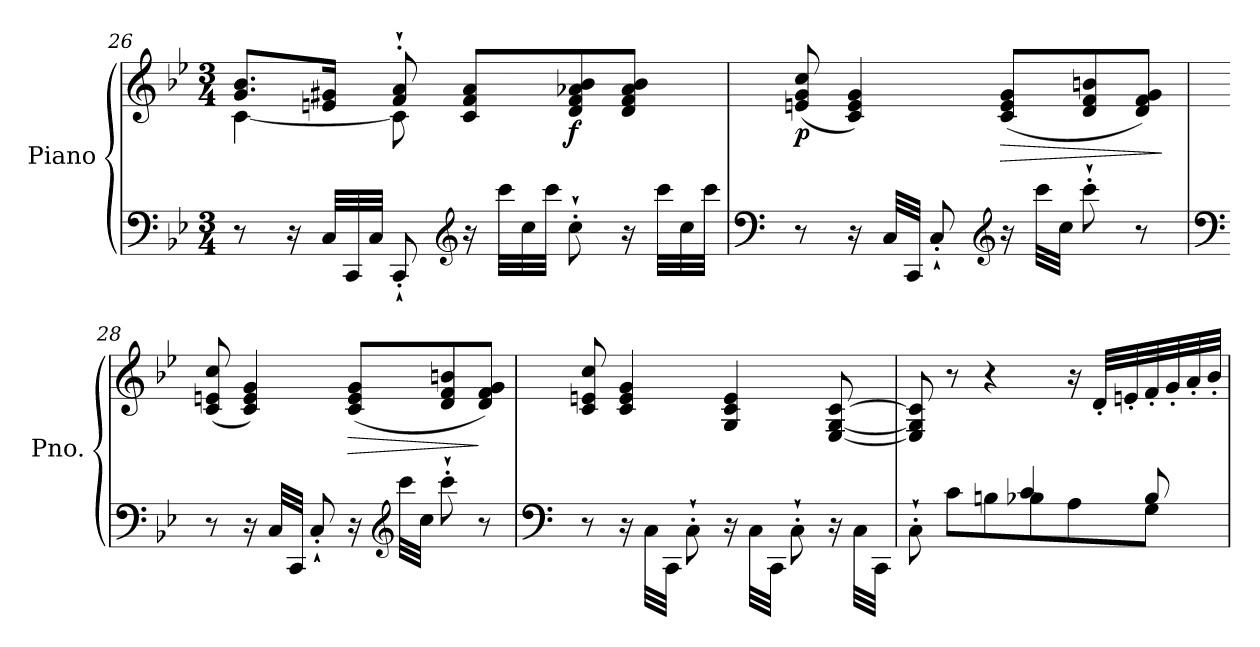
**kern	**kern	**dynam
*part1	*part1	*part1
*staff2	*staff1	*staff1/2
*I"Piano	*	*
*I'Pno.	*	*
!!LO:LB:g=z
*clefF4	*clefG2	*
*k[b-e-]	*k[b-e-]	*
*M3/4	*M3/4	*
=26	=26	=26
*	*^	*
8r	8.g/ 8.b-/L	[4c\	.
16r	.	.	.
*Xtuplet	*	*	*
48C/LLL	16en/ 16g#X/Jk	.	.
48CC/	.	.	.
48C/JJJ	.	.	.
8CC`'/	8f/`' 8a/`'	8c\]	.
*clefG2	*	*	*
16r	8c/ 8f/ 8a/L	4.ryy	.
48ccc\LLL	.	.	.
48cc\	.	.	.
48ccc\JJJ	.	.	.
!	!	!	!LO:DY:b
8cc'`\	8d/ 8f/ 8a-X/ 8b-/	.	f
16r	8d/ 8f/ 8a-/ 8b-/J	.	.
48ccc\LLL	.	.	.
48cc\	.	.	.
48ccc\JJJ	.	.	.
*	*v	*v	*
=27	=27	=27
*clefF4	*	*
!	!	!LO:DY:b
8r	(>8en/ 8g/ 8cc/	p
16r	4c/ 4e/ 4g/)	.
32C/LLL	.	.
32CC/JJJ	.	.
8C`'/	.	.
*clefG2	*	*
!	!	!LO:HP:b
16r	(>8c/ 8e/ 8g/L	>
32ccc\LLL	.	.
32cc\JJJ	.	.
8ccc`'\	8d/ 8f/ 8bn/	.
8r	8d/ 8f/ 8g/J)	.
.	.	]
=28	=28	=28
*clefF4	*	*
8r	(>8c/ 8en/ 8cc/	.
16r	4c/ 4e/ 4g/)	.
32C/LLL	.	.
32CC/JJJ	.	.
8C`'/	.	.
!	!	!LO:HP:b
16r	(>8c/ 8e/ 8g/L	>
*clefG2	*	*
32ccc\LLL	.	.
32cc\JJJ	.	.
8ccc`'\	8d/ 8f/ 8bn/	.
8r	8d/ 8f/ 8g/J)	]
!!LO:LB:g=z
=29	=29	=29
*clefF4	*	*
!	!	!LO:DY:b
8r	8c/ 8en/ 8cc/	other-dynamics
16r	4c/ 4e/ 4g/	.
32C\LLL	.	.
32CC\JJJ	.	.
8C`'\	.	.
16r	4G/ 4c/ 4e/	.
32C\LLL	.	.
32CC\JJJ	.	.
8C`'\	.	.
16r	[8E-/ [8G/ [8c/	.
32C\LLL	.	.
32CC\JJJ	.	.
=30	=30	=30
*^	*	*
8C`'\	4.ryy	8E-/] 8G/] 8c/]	.
!	!	!	!LO:DY:b=2
8c\L	.	8r	other-dynamics
8Bn\	.	4r	.
8B-X\	4c/	.	.
8A\	.	16r	.
.	.	32d'/LLL	.
.	.	32en'/	.
8G\J	8B-/	32f'/	.
.	.	32g'/	.
.	.	32a'/	.
.	.	32b-'/JJJ	.
*v	*v	*	*
=	=	=
*-	*-	*-
